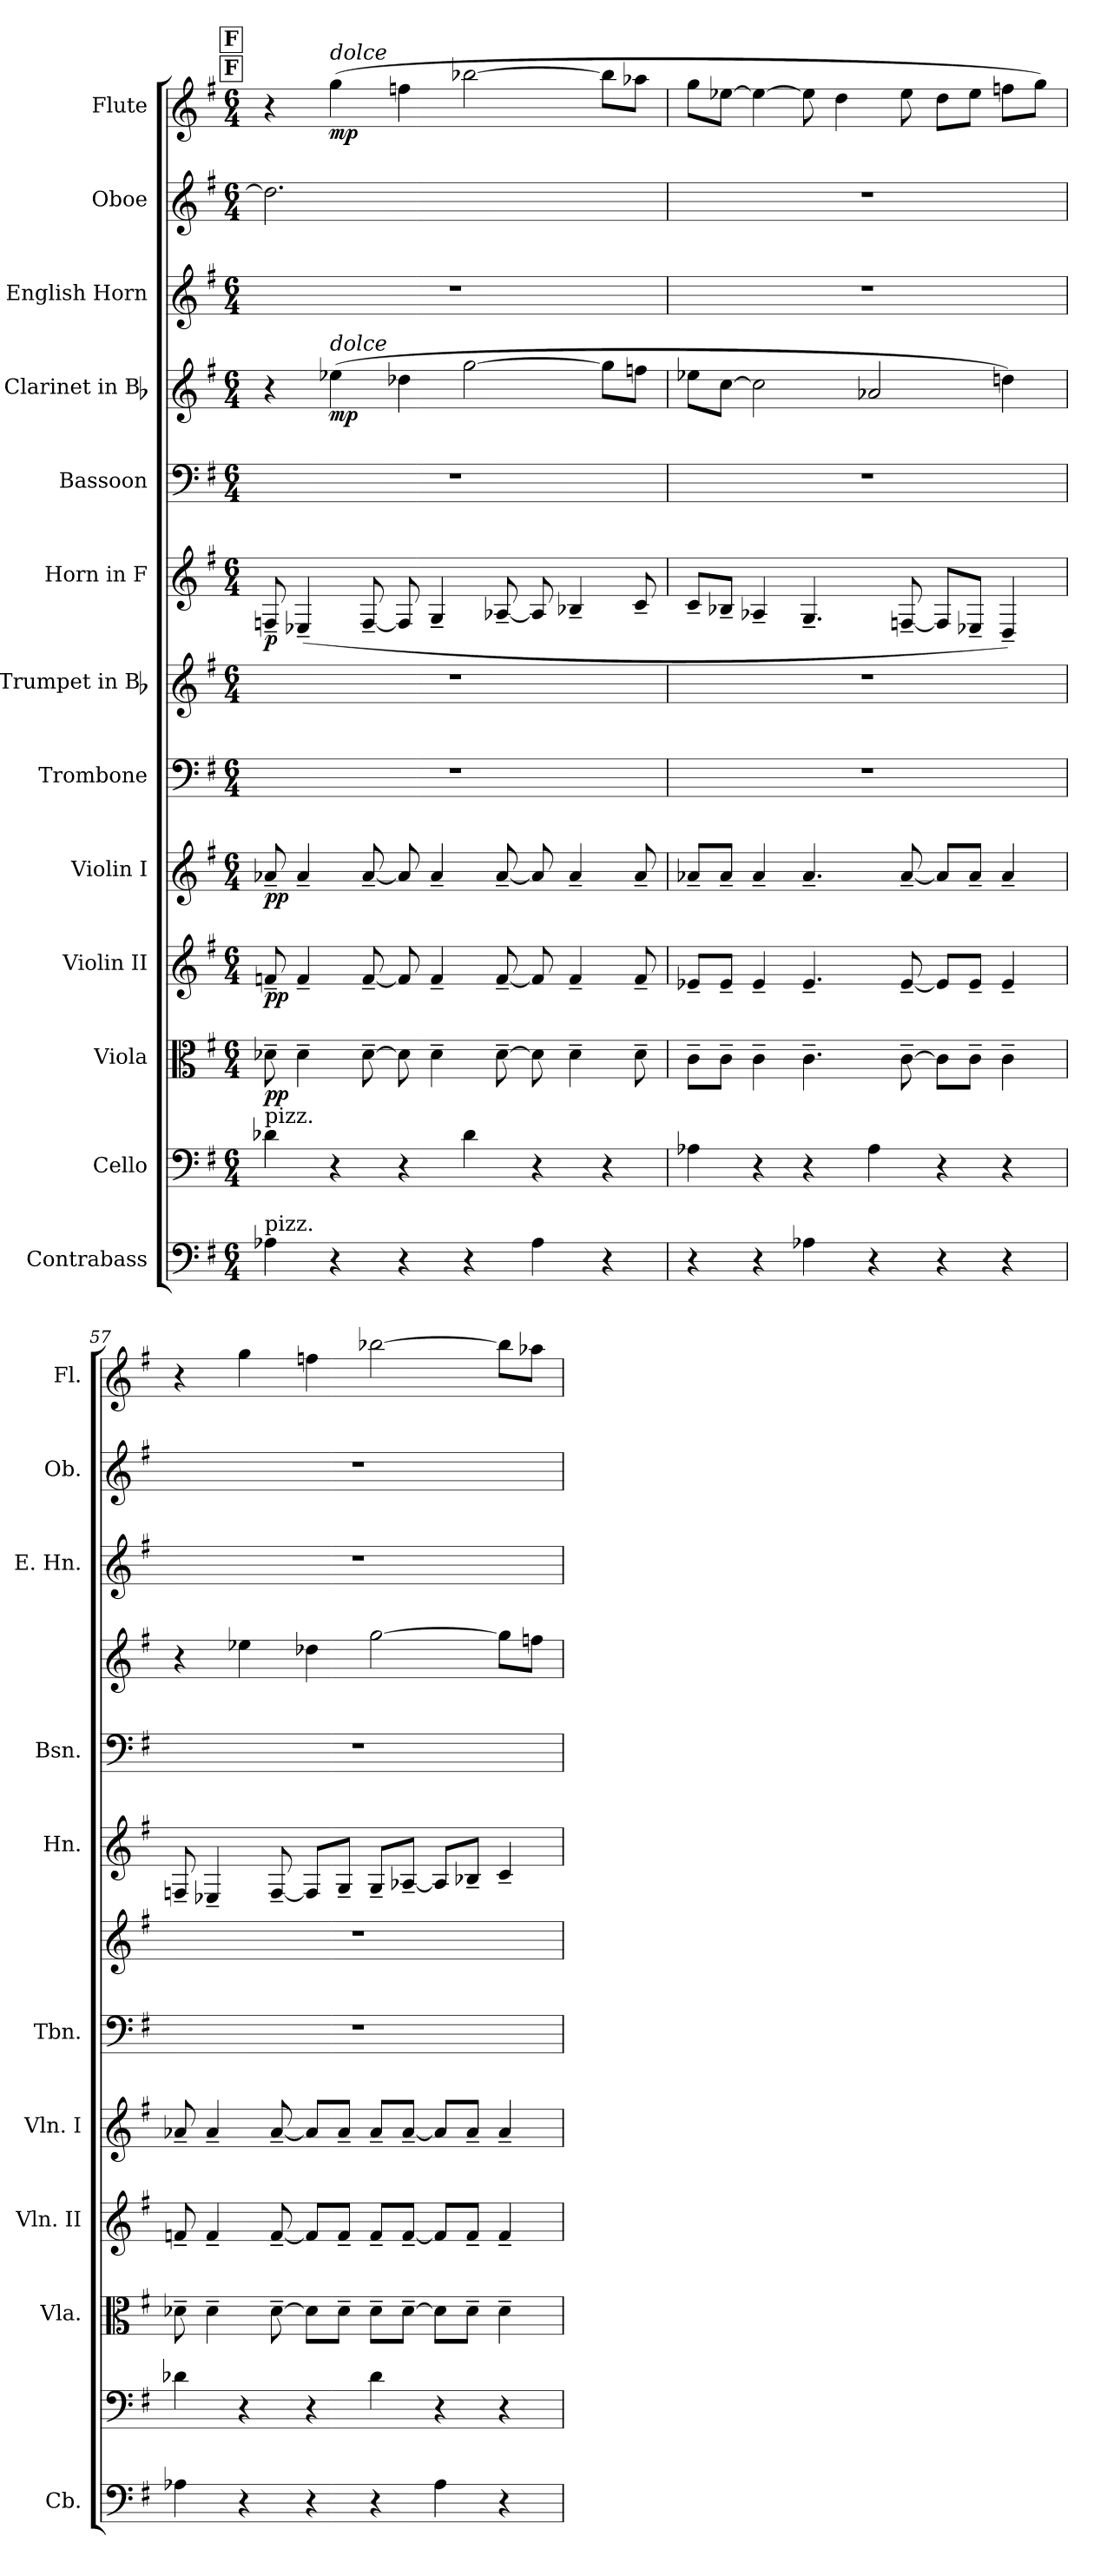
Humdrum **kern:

**kern	**kern	**kern	**dynam	**kern	**dynam	**kern	**dynam	**kern	**kern	**kern	**dynam	**kern	**kern	**dynam	**kern	**kern	**kern	**dynam
*part13	*part12	*part11	*part11	*part10	*part10	*part9	*part9	*part8	*part7	*part6	*part6	*part5	*part4	*part4	*part3	*part2	*part1	*part1
*staff13	*staff12	*staff11	*staff11	*staff10	*staff10	*staff9	*staff9	*staff8	*staff7	*staff6	*staff6	*staff5	*staff4	*staff4	*staff3	*staff2	*staff1	*staff1
*I"Contrabass	*I"Cello	*I"Viola	*	*I"Violin II	*	*I"Violin I	*	*I"Trombone	*I"Trumpet in Bb	*I"Horn in F	*	*I"Bassoon	*I"Clarinet in Bb	*	*I"English Horn	*I"Oboe	*I"Flute	*
*I'Cb.	*	*I'Vla.	*	*I'Vln. II	*	*I'Vln. I	*	*I'Tbn.	*	*I'Hn.	*	*I'Bsn.	*	*	*I'E. Hn.	*I'Ob.	*I'Fl.	*
!!LO:PB:g=z
*clefF4	*clefF4	*clefC3	*	*clefG2	*	*clefG2	*	*clefF4	*clefG2	*clefG2	*	*clefF4	*clefG2	*	*clefG2	*clefG2	*clefG2	*
*ITrd7c12	*	*	*	*	*	*	*	*	*	*	*	*	*	*	*	*	*	*
*k[f#]	*k[f#]	*k[f#]	*	*k[f#]	*	*k[f#]	*	*k[f#]	*k[f#]	*k[f#]	*	*k[f#]	*k[f#]	*	*k[f#]	*k[f#]	*k[f#]	*
*G:	*G:	*G:	*	*G:	*	*G:	*	*G:	*G:	*G:	*	*G:	*G:	*	*G:	*G:	*G:	*
*M6/4	*M6/4	*M6/4	*	*M6/4	*	*M6/4	*	*M6/4	*M6/4	*M6/4	*	*M6/4	*M6/4	*	*M6/4	*M6/4	*M6/4	*
!!LO:REH:place=s1:a:B:fs=8.8:t=F
!!LO:REH:place=s9:a:B:fs=8.8:t=F
=55	=55	=55	=55	=55	=55	=55	=55	=55	=55	=55	=55	=55	=55	=55	=55	=55	=55	=55
!	!LO:TX:a:t=pizz.	!	!	!	!	!	!	!	!	!	!	!	!	!	!	!	!	!
!LO:TX:a:t=pizz.	!	!	!	!	!	!	!	!	!	!	!	!	!	!	!	!	!	!
!	!	!	!LO:DY:b	!	!LO:DY:b	!	!LO:DY:b	!	!	!	!LO:DY:b	!	!	!	!	!	!	!
4AA-X\	4d-X\	8d-X~>\	pp	8fn~</	pp	8a-X~</	pp	1.r	1.r	8Fn~</	p	1.r	4r	.	1.r	2.dd-\]	4r	.
.	.	4d-~>\	.	4f~</	.	4a-~</	.	.	.	(<4E-X~</	.	.	.	.	.	.	.	.
!	!	!	!	!	!	!	!	!	!	!	!	!	!	!	!	!	!LO:TX:a:i:t=dolce	!
!	!	!	!	!	!	!	!	!	!	!	!	!	!LO:TX:a:i:t=dolce	!	!	!	!	!
!	!	!	!	!	!	!	!	!	!	!	!	!	!	!LO:DY:b	!	!	!	!LO:DY:b
4r	4r	.	.	.	.	.	.	.	.	.	.	.	(>4ee-X\	mp	.	.	(>4gg\	mp
.	.	[8d-~>\	.	[8f~</	.	[8a-~</	.	.	.	[8F~</	.	.	.	.	.	.	.	.
4r	4r	8d-\]	.	8f/]	.	8a-/]	.	.	.	8F/]	.	.	4dd-X\	.	.	.	4ffn\	.
.	.	4d-~>\	.	4f~</	.	4a-~</	.	.	.	4G~</	.	.	.	.	.	.	.	.
4r	4d-\	.	.	.	.	.	.	.	.	.	.	.	[2gg\	.	.	2.ryy	[2bb-X\	.
.	.	[8d-~>\	.	[8f~</	.	[8a-~</	.	.	.	[8A-X~</	.	.	.	.	.	.	.	.
4AA-\	4r	8d-\]	.	8f/]	.	8a-/]	.	.	.	8A-/]	.	.	.	.	.	.	.	.
.	.	4d-~>\	.	4f~</	.	4a-~</	.	.	.	4B-X~</	.	.	.	.	.	.	.	.
4r	4r	.	.	.	.	.	.	.	.	.	.	.	8gg\L]	.	.	.	8bb-\L]	.
.	.	8d-~>\	.	8f~</	.	8a-~</	.	.	.	8c~</	.	.	8ffn\J	.	.	.	8aa-X\J	.
=56	=56	=56	=56	=56	=56	=56	=56	=56	=56	=56	=56	=56	=56	=56	=56	=56	=56	=56
4r	4A-X\	8c~>\L	.	8e-X~</L	.	8a-X~</L	.	1.r	1.r	8c~</L	.	1.r	8ee-X\L	.	1.r	1.r	8gg\L	.
.	.	8c~>\J	.	8e-~</J	.	8a-~</J	.	.	.	8B-X~</J	.	.	[8cc\J	.	.	.	[8ee-X\J	.
4r	4r	4c~>\	.	4e-~</	.	4a-~</	.	.	.	4A-X~</	.	.	2cc\]	.	.	.	4ee-\_	.
4AA-X\	4r	4.c~>\	.	4.e-~</	.	4.a-~</	.	.	.	4.G~</	.	.	.	.	.	.	8ee-\]	.
.	.	.	.	.	.	.	.	.	.	.	.	.	.	.	.	.	4dd\	.
4r	4A-\	.	.	.	.	.	.	.	.	.	.	.	2a-X/	.	.	.	.	.
.	.	[8c~>\	.	[8e-~</	.	[8a-~</	.	.	.	[8Fn~</	.	.	.	.	.	.	8ee-\	.
4r	4r	8c\L]	.	8e-/L]	.	8a-/L]	.	.	.	8F/L]	.	.	.	.	.	.	8dd\L	.
.	.	8c~>\J	.	8e-~</J	.	8a-~</J	.	.	.	8E-X~</J	.	.	.	.	.	.	8ee-\J	.
4r	4r	4c~>\	.	4e-~</	.	4a-~</	.	.	.	4D~</)	.	.	4ddn\)	.	.	.	8ffn\L	.
.	.	.	.	.	.	.	.	.	.	.	.	.	.	.	.	.	8gg\J)	.
=57	=57	=57	=57	=57	=57	=57	=57	=57	=57	=57	=57	=57	=57	=57	=57	=57	=57	=57
4AA-X\	4d-X\	8d-X~>\	.	8fn~</	.	8a-X~</	.	1.r	1.r	8Fn~</	.	1.r	4r	.	1.r	1.r	4r	.
.	.	4d-~>\	.	4f~</	.	4a-~</	.	.	.	4E-X~</	.	.	.	.	.	.	.	.
4r	4r	.	.	.	.	.	.	.	.	.	.	.	4ee-X\	.	.	.	4gg\	.
.	.	[8d-~>\	.	[8f~</	.	[8a-~</	.	.	.	[8F~</	.	.	.	.	.	.	.	.
4r	4r	8d-\L]	.	8f/L]	.	8a-/L]	.	.	.	8F/L]	.	.	4dd-X\	.	.	.	4ffn\	.
.	.	8d-~>\J	.	8f~</J	.	8a-~</J	.	.	.	8G~</J	.	.	.	.	.	.	.	.
4r	4d-\	8d-~>\L	.	8f~</L	.	8a-~</L	.	.	.	8G~</L	.	.	[2gg\	.	.	.	[2bb-X\	.
.	.	[8d-~>\J	.	[8f~</J	.	[8a-~</J	.	.	.	[8A-X~</J	.	.	.	.	.	.	.	.
4AA-\	4r	8d-\L]	.	8f/L]	.	8a-/L]	.	.	.	8A-/L]	.	.	.	.	.	.	.	.
.	.	8d-~>\J	.	8f~</J	.	8a-~</J	.	.	.	8B-X~</J	.	.	.	.	.	.	.	.
4r	4r	4d-~>\	.	4f~</	.	4a-~</	.	.	.	4c~</	.	.	8gg\L]	.	.	.	8bb-\L]	.
.	.	.	.	.	.	.	.	.	.	.	.	.	8ffn\J	.	.	.	8aa-X\J	.
=	=	=	=	=	=	=	=	=	=	=	=	=	=	=	=	=	=	=
*-	*-	*-	*-	*-	*-	*-	*-	*-	*-	*-	*-	*-	*-	*-	*-	*-	*-	*-
